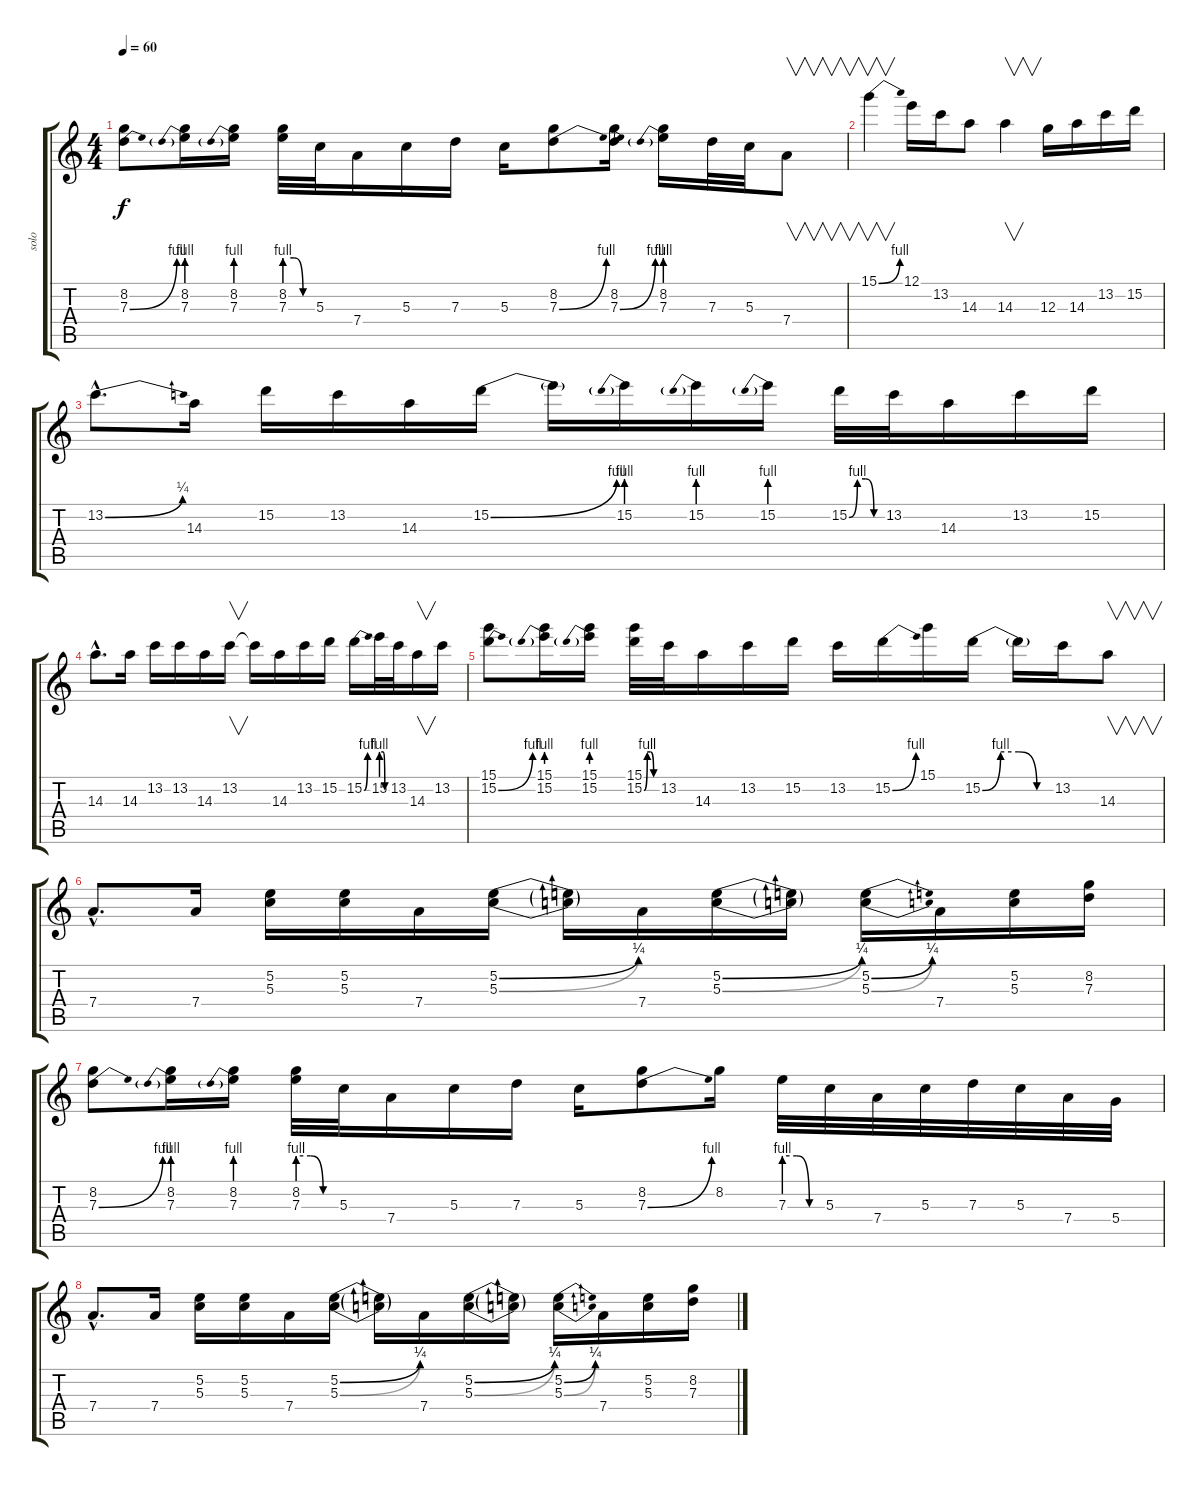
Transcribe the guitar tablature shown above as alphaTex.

\track ("solo" "solo") {instrument distortionguitar}
\staff {score tabs}
\tuning (E4 B3 G3 D3 A2 E2) {hide}
\ts (4 4)
\tempo 60
\clef g2
\ks c
(8.2 7.3{be (bend 0 0 60 4)}).8{dy f} (8.2 7.3{be (prebend 0 4 60 4)}).16 (8.2 7.3{be (prebend 0 4 60 4)}).16 (8.2 7.3{be (custom 0 4 20 4 40 0 60 0)}).32 5.3.32 7.4.16 5.3.16 7.3.16 5.3.16 (8.2 7.3{be (bend 0 0 60 4)}).8 (8.2 7.3{be (bend 0 0 60 4)}).16 (8.2 7.3{be (prebend 0 4 60 4)}).16 7.3.32 5.3.32 7.4.8{v} |
15.1{be (bend 0 0 60 4)}.4{v} 12.1.16 13.2.16 14.3.8 14.3.4{v} 12.3.16 14.3.16 13.2.16 15.2.16 |
13.2{be (bend 0 0 60 1) hac}.8{d} 14.3.16 15.2.16 13.2.16 14.3.16 15.2{be (bend 0 0 60 4)}.16 15.2{t}.16 15.2{be (prebend 0 4 60 4)}.16 15.2{be (prebend 0 4 60 4)}.16 15.2{be (prebend 0 4 60 4)}.16 15.2{be (custom 0 0 15 4 30 4 45 0 60 0)}.32 13.2.32 14.3.16 13.2.16 15.2.16 |
14.3{hac}.8{d} 14.3.16 13.2.16 13.2.16 14.3.16 13.2.16{v} 13.2{t}.16 14.3.16 13.2.16 15.2.16 15.2{be (bend 0 0 60 4)}.16 15.2{be (custom 0 4 20 4 40 0 60 0)}.32 13.2.32 14.3.16{v} 13.2.16 |
(15.1 15.2{be (bend 0 0 60 4)}).8 (15.1 15.2{be (prebend 0 4 60 4)}).16 (15.1 15.2{be (prebend 0 4 60 4)}).16 (15.1 15.2{be (custom 0 0 15 4 30 4 45 0 60 0)}).32 13.2.32 14.3.16 13.2.16 15.2.16 13.2.16 15.2{be (bend 0 0 60 4)}.16 15.1.16 15.2{be (custom 0 0 15 4 30 4 45 0 60 0)}.16 15.2{t}.16 13.2.16 14.3.8{v} |
7.4{hac}.8{d} 7.4.16 (5.2 5.3).16 (5.2 5.3).16 7.4.16 (5.2{be (bend 0 0 60 1)} 5.3{be (bend 0 0 60 1)}).16 (5.2{t} 5.3{t}).16 7.4.16 (5.2{be (bend 0 0 60 1)} 5.3{be (bend 0 0 60 1)}).16 (5.2{t} 5.3{t}).16 (5.2{be (bend 0 0 60 1)} 5.3{be (bend 0 0 60 1)}).16 7.4.16 (5.2 5.3).16 (8.2 7.3).16 |
(8.2 7.3{be (bend 0 0 60 4)}).8{volume 4} (8.2 7.3{be (prebend 0 4 60 4)}).16 (8.2 7.3{be (prebend 0 4 60 4)}).16 (8.2 7.3{be (custom 0 4 20 4 40 0 60 0)}).32 5.3.32 7.4.16 5.3.16 7.3.16 5.3.16 (8.2 7.3{be (bend 0 0 60 4)}).8 8.2.16 7.3{be (custom 0 4 20 4 40 0 60 0)}.32 5.3.32 7.4.32 5.3.32 7.3.32 5.3.32 7.4.32 5.4.32 |
7.4{hac}.8{d} 7.4.16 (5.2 5.3).16 (5.2 5.3).16 7.4.16 (5.2{be (bend 0 0 60 1)} 5.3{be (bend 0 0 60 1)}).16 (5.2{t} 5.3{t}).16 7.4.16 (5.2{be (bend 0 0 60 1)} 5.3{be (bend 0 0 60 1)}).16 (5.2{t} 5.3{t}).16 (5.2{be (bend 0 0 60 1)} 5.3{be (bend 0 0 60 1)}).16 7.4.16 (5.2 5.3).16 (8.2 7.3).16
